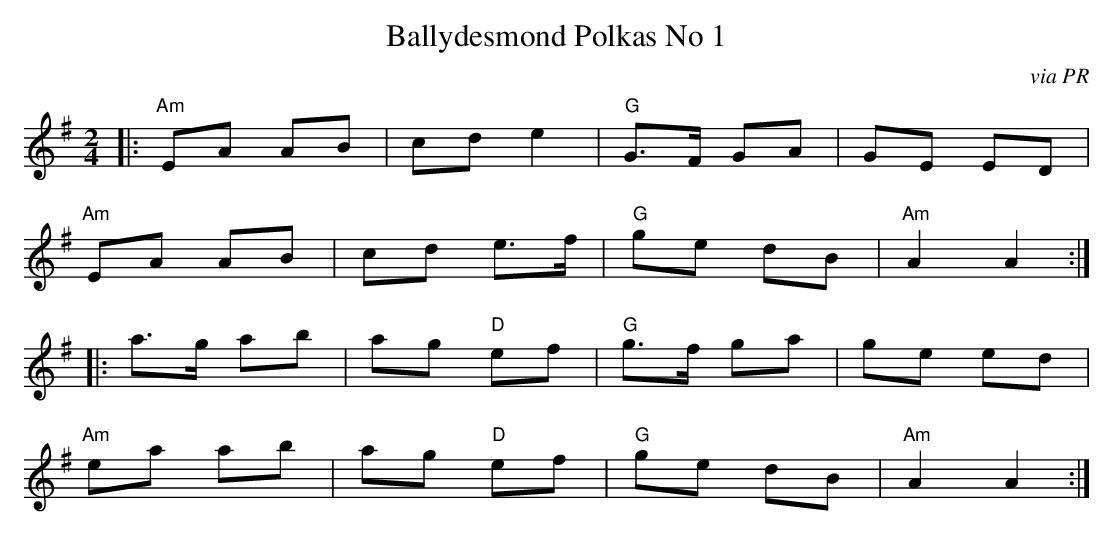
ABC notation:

X:1
T:Ballydesmond Polkas No 1
C:via PR
M:2/4
L:1/8
K:G
|:"Am"EA AB|cd e2|"G"G>F GA|GE ED|
"Am"EA AB|cd e>f|"G"ge dB|"Am"A2 A2:|
|:a>g ab|ag "D"ef|"G"g>f ga|ge ed|
"Am"ea ab|ag "D"ef|"G"ge dB|"Am"A2 A2:|
